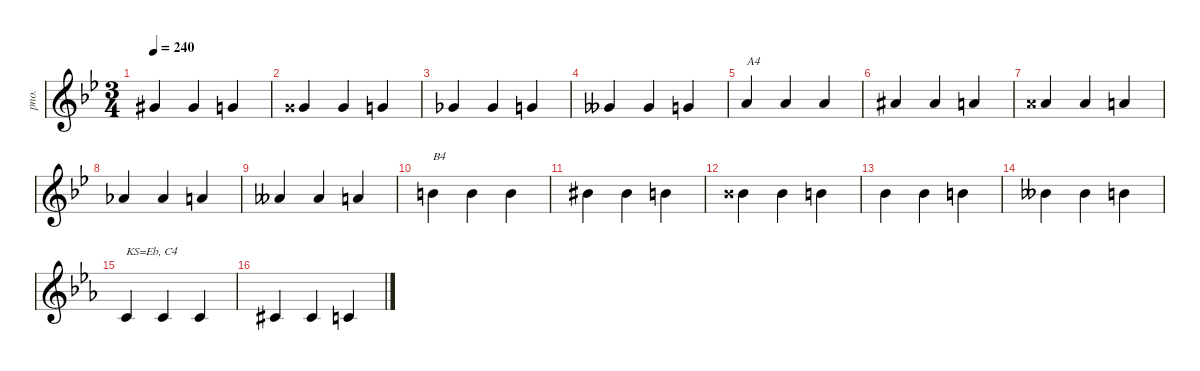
\defaultSystemsLayout 4
\hideDynamics
\bracketExtendMode nobrackets
\track ("Acoustic Piano" "pno.") {instrument acousticgrandpiano}
\staff {score}
\tuning (E4 B3 G3 D3 A2 E2)
\ts (3 4)
\tempo 240
\clef g2
\ks bb
9.2{acc #}.4{dy mf beam Up} 9.2{acc #}.4{beam Up} 8.2{acc forcenatural}.4{beam Up} |
10.2{acc x}.4{beam Up} 10.2{acc x}.4{beam Up} 8.2{acc forcenatural}.4{beam Up} |
7.2{acc b}.4{beam Up} 7.2{acc b}.4{beam Up} 8.2{acc forcenatural}.4{beam Up} |
6.2{acc bb}.4{beam Up} 6.2{acc bb}.4{beam Up} 8.2{acc forcenatural}.4{beam Up} |
10.2{acc forcenatural}.4{txt "A4" beam Up} 10.2{acc forcenatural}.4{beam Up} 10.2{acc forcenatural}.4{beam Up} |
11.2{acc #}.4{beam Up} 11.2{acc #}.4{beam Up} 10.2{acc forcenatural}.4{beam Up} |
12.2{acc x}.4{beam Up} 12.2{acc x}.4{beam Up} 10.2{acc forcenatural}.4{beam Up} |
9.2{acc b}.4{beam Up} 9.2{acc b}.4{beam Up} 10.2{acc forcenatural}.4{beam Up} |
8.2{acc bb}.4{beam Up} 8.2{acc bb}.4{beam Up} 10.2{acc forcenatural}.4{beam Up} |
12.2{acc forcenatural}.4{txt "B4" beam Down} 12.2{acc forcenatural}.4{beam Down} 12.2{acc forcenatural}.4{beam Down} |
13.2{acc #}.4{beam Down} 13.2{acc #}.4{beam Down} 12.2{acc forcenatural}.4{beam Down} |
14.2{acc x}.4{beam Down} 14.2{acc x}.4{beam Down} 12.2{acc forcenatural}.4{beam Down} |
11.2{acc b}.4{beam Down} 11.2{acc b}.4{beam Down} 12.2{acc forcenatural}.4{beam Down} |
10.2{acc bb}.4{beam Down} 10.2{acc bb}.4{beam Down} 12.2{acc forcenatural}.4{beam Down} |
\ks eb
1.2{acc forcenatural}.4{txt "KS=Eb, C4" beam Up} 1.2{acc forcenatural}.4{beam Up} 1.2{acc forcenatural}.4{beam Up} |
2.2{acc #}.4{beam Up} 2.2{acc #}.4{beam Up} 1.2{acc forcenatural}.4{beam Up}
